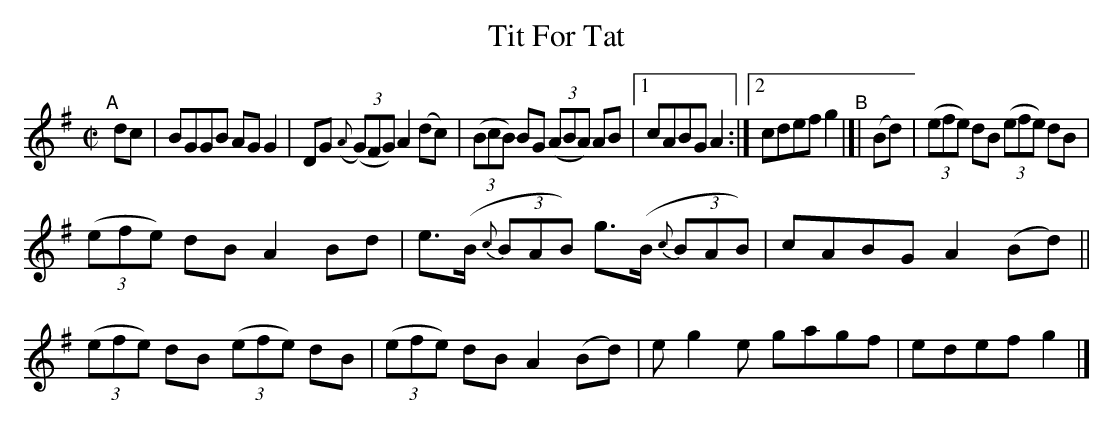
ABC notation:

X:1
T: Tit For Tat
M: C|
L: 1/8
K: G
"^A"[|] dc |\
BGGB AGG2 | DG ({A}(3(G)FG) A2(dc) | (3(BcB) BG (3(ABA) AB |\
[1 cABG A2 :|[2 cdef g2 "^B"|[| (Bd) | (3(efe) dB (3(efe) dB |
(3(efe) dB A2Bd | e>(B {c}(3BAB) g>(B {c}(3BAB) | cABG A2(Bd) ||\
(3(efe) dB (3(efe) dB | (3(efe) dB A2(Bd) | eg2e gagf | edef g2 |]
